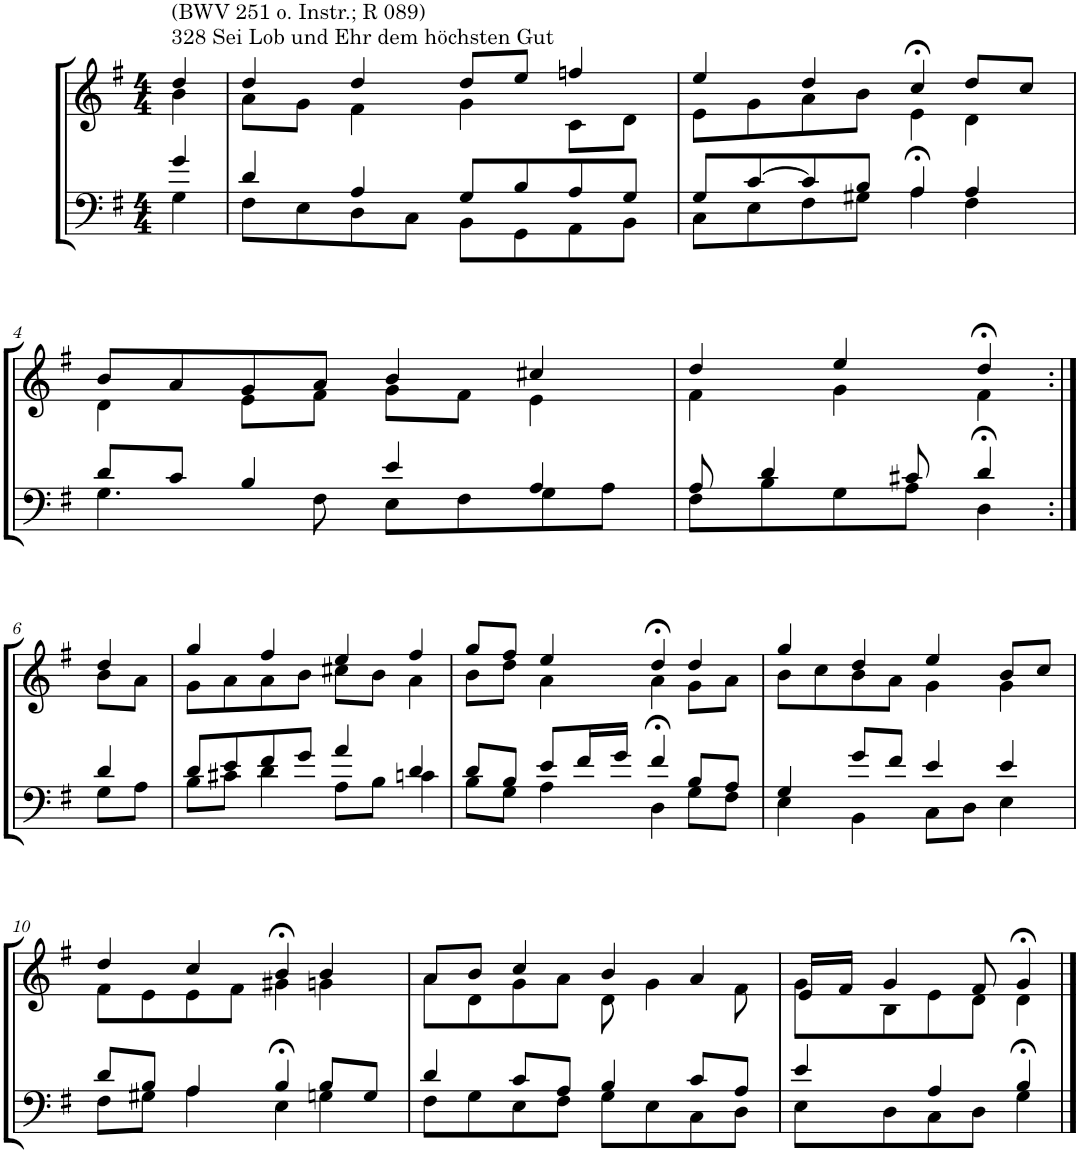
**kern	**kern
*part2	*part1
*staff2	*staff1
*I"Tenor/Baß	*I"Sopran/Alt
*clefF4	*clefG2
*k[f#]	*k[f#]
*M4/4	*M4/4
=1	=1
*^	*^
!	!	!LO:TX:a:t=328 Sei Lob und Ehr dem höchsten Gut	!
!	!	!LO:TX:a:t=(BWV 251 o. Instr.; R 089)	!
4g/	4G\	4dd/	4b\
=2	=2	=2	=2
4d/	8F#\L	4dd/	8a\L
.	8E\	.	8g\J
4A/	8D\	4dd/	4f#\
.	8C\J	.	.
8G/L	8BB\L	8dd/L	4g\
8B/	8GG\	8ee/J	.
8A/	8AA\	4ffn/	8c\L
8G/J	8BB\J	.	8d\J
=3	=3	=3	=3
8G/L	8C\L	4ee/	8e\L
[8c/	8E\	.	8g\
8c/]	8F#\	4dd/	8a\
8B/J	8G#X\J	.	8b\J
4A/	4A>\	4cc>/	4e\
4A/	4F#\	8dd/L	4d\
.	.	8cc/J	.
!!LO:LB:g=z	!!
=4	=4	=4	=4
8d/L	4.G\	8b/L	4d\
8c/J	.	8a/	.
4B/	.	8g/	8e\L
.	8F#\	8a/J	8f#\J
4e/	8E\L	4b/	8g\L
.	8F#\	.	8f#\J
4A/	8G\	4cc#X/	4e\
.	8A\J	.	.
=5	=5	=5	=5
8A/	8F#\L	4dd/	4f#\
4d/	8B\	.	.
.	8G\	4ee/	4g\
8c#X/	8A\J	.	.
4d/	4D>\	4dd>/	4f#\
!!LO:LB:g=z	!!
=6:|!	=6:|!	=6:|!	=6:|!
4d/	8G\L	4dd/	8b\L
.	8A\J	.	8a\J
=7	=7	=7	=7
8d/L	8B\L	4gg/	8g\L
8e/	8c#X\J	.	8a\
8f#/	4d\	4ff#/	8a\
8g/J	.	.	8b\J
4a/	8A\L	4ee/	8cc#X\L
.	8B\J	.	8b\J
4d/	4cn\	4ff#/	4a\
=8	=8	=8	=8
8d/L	8B\L	8gg/L	8b\L
8B/J	8G\J	8ff#/J	8dd\J
8e/L	4A\	4ee/	4a\
16f#/L	.	.	.
16g/JJ	.	.	.
4f#/	4D>\	4dd>/	4a\
8B/L	8G\L	4dd/	8g\L
8A/J	8F#\J	.	8a\J
=9	=9	=9	=9
4G/	4E\	4gg/	8b\L
.	.	.	8cc\
8g/L	4BB\	4dd/	8b\
8f#/J	.	.	8a\J
4e/	8C\L	4ee/	4g\
.	8D\J	.	.
4e/	4E\	8b/L	4g\
.	.	8cc/J	.
!!LO:LB:g=z	!!
=10	=10	=10	=10
8d/L	8F#\L	4dd/	8f#\L
8B/J	8G#X\J	.	8e\
4A/	4A\	4cc/	8e\
.	.	.	8f#\J
4B/	4E>\	4b>/	4g#X\
8B/L	4Gn\	4b/	4gn\
8G/J	.	.	.
=11	=11	=11	=11
4d/	8F#\L	8a/L	8a\L
.	8G\	8b/J	8d\
8c/L	8E\	4cc/	8g\
8A/J	8F#\J	.	8a\J
4B/	8G\L	4b/	8d\
.	8E\	.	4g\
8c/L	8C\	4a/	.
8A/J	8D\J	.	8f#\
=12	=12	=12	=12
4e/	8E\L	16e/LL	8g\L
.	.	16f#/JJ	.
.	8D\	4g/	8B\
4A/	8C\	.	8e\
.	8D\J	8f#/	8d\J
4B/	4G>\	4g>/	4d\
*v	*v	*	*
*	*v	*v
==	==
*-	*-
